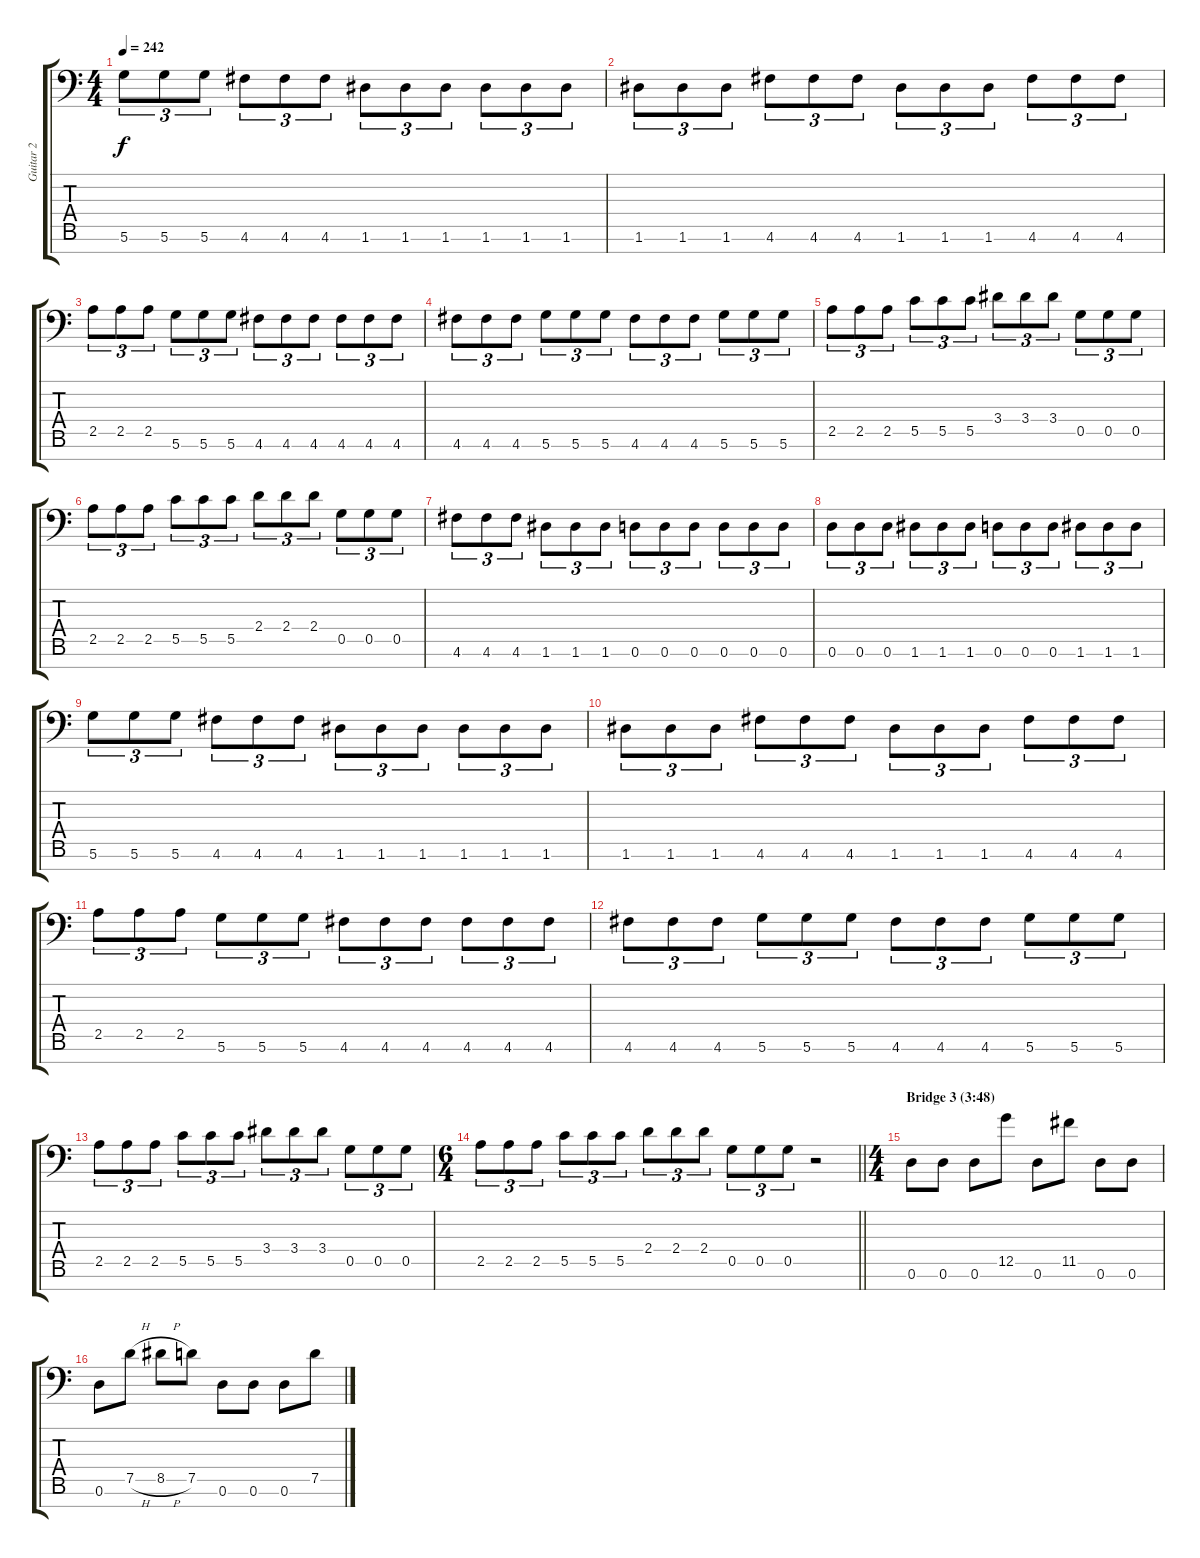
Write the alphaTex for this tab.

\track ("Guitar 2" "Guitar 2") {instrument distortionguitar}
\staff {score tabs}
\tuning (D4 A3 F3 C3 G2 D2 A1) {hide}
\ts (4 4)
\tempo 242
\clef f4
\ks c
5.6.8{tu (3 2) dy f} 5.6.8{tu (3 2)} 5.6.8{tu (3 2)} 4.6.8{tu (3 2)} 4.6.8{tu (3 2)} 4.6.8{tu (3 2)} 1.6.8{tu (3 2)} 1.6.8{tu (3 2)} 1.6.8{tu (3 2)} 1.6.8{tu (3 2)} 1.6.8{tu (3 2)} 1.6.8{tu (3 2)} |
1.6.8{tu (3 2)} 1.6.8{tu (3 2)} 1.6.8{tu (3 2)} 4.6.8{tu (3 2)} 4.6.8{tu (3 2)} 4.6.8{tu (3 2)} 1.6.8{tu (3 2)} 1.6.8{tu (3 2)} 1.6.8{tu (3 2)} 4.6.8{tu (3 2)} 4.6.8{tu (3 2)} 4.6.8{tu (3 2)} |
2.5.8{tu (3 2)} 2.5.8{tu (3 2)} 2.5.8{tu (3 2)} 5.6.8{tu (3 2)} 5.6.8{tu (3 2)} 5.6.8{tu (3 2)} 4.6.8{tu (3 2)} 4.6.8{tu (3 2)} 4.6.8{tu (3 2)} 4.6.8{tu (3 2)} 4.6.8{tu (3 2)} 4.6.8{tu (3 2)} |
4.6.8{tu (3 2)} 4.6.8{tu (3 2)} 4.6.8{tu (3 2)} 5.6.8{tu (3 2)} 5.6.8{tu (3 2)} 5.6.8{tu (3 2)} 4.6.8{tu (3 2)} 4.6.8{tu (3 2)} 4.6.8{tu (3 2)} 5.6.8{tu (3 2)} 5.6.8{tu (3 2)} 5.6.8{tu (3 2)} |
2.5.8{tu (3 2)} 2.5.8{tu (3 2)} 2.5.8{tu (3 2)} 5.5.8{tu (3 2)} 5.5.8{tu (3 2)} 5.5.8{tu (3 2)} 3.4.8{tu (3 2)} 3.4.8{tu (3 2)} 3.4.8{tu (3 2)} 0.5.8{tu (3 2)} 0.5.8{tu (3 2)} 0.5.8{tu (3 2)} |
2.5.8{tu (3 2)} 2.5.8{tu (3 2)} 2.5.8{tu (3 2)} 5.5.8{tu (3 2)} 5.5.8{tu (3 2)} 5.5.8{tu (3 2)} 2.4.8{tu (3 2)} 2.4.8{tu (3 2)} 2.4.8{tu (3 2)} 0.5.8{tu (3 2)} 0.5.8{tu (3 2)} 0.5.8{tu (3 2)} |
4.6.8{tu (3 2)} 4.6.8{tu (3 2)} 4.6.8{tu (3 2)} 1.6.8{tu (3 2)} 1.6.8{tu (3 2)} 1.6.8{tu (3 2)} 0.6.8{tu (3 2)} 0.6.8{tu (3 2)} 0.6.8{tu (3 2)} 0.6.8{tu (3 2)} 0.6.8{tu (3 2)} 0.6.8{tu (3 2)} |
0.6.8{tu (3 2)} 0.6.8{tu (3 2)} 0.6.8{tu (3 2)} 1.6.8{tu (3 2)} 1.6.8{tu (3 2)} 1.6.8{tu (3 2)} 0.6.8{tu (3 2)} 0.6.8{tu (3 2)} 0.6.8{tu (3 2)} 1.6.8{tu (3 2)} 1.6.8{tu (3 2)} 1.6.8{tu (3 2)} |
5.6.8{tu (3 2)} 5.6.8{tu (3 2)} 5.6.8{tu (3 2)} 4.6.8{tu (3 2)} 4.6.8{tu (3 2)} 4.6.8{tu (3 2)} 1.6.8{tu (3 2)} 1.6.8{tu (3 2)} 1.6.8{tu (3 2)} 1.6.8{tu (3 2)} 1.6.8{tu (3 2)} 1.6.8{tu (3 2)} |
1.6.8{tu (3 2)} 1.6.8{tu (3 2)} 1.6.8{tu (3 2)} 4.6.8{tu (3 2)} 4.6.8{tu (3 2)} 4.6.8{tu (3 2)} 1.6.8{tu (3 2)} 1.6.8{tu (3 2)} 1.6.8{tu (3 2)} 4.6.8{tu (3 2)} 4.6.8{tu (3 2)} 4.6.8{tu (3 2)} |
2.5.8{tu (3 2)} 2.5.8{tu (3 2)} 2.5.8{tu (3 2)} 5.6.8{tu (3 2)} 5.6.8{tu (3 2)} 5.6.8{tu (3 2)} 4.6.8{tu (3 2)} 4.6.8{tu (3 2)} 4.6.8{tu (3 2)} 4.6.8{tu (3 2)} 4.6.8{tu (3 2)} 4.6.8{tu (3 2)} |
4.6.8{tu (3 2)} 4.6.8{tu (3 2)} 4.6.8{tu (3 2)} 5.6.8{tu (3 2)} 5.6.8{tu (3 2)} 5.6.8{tu (3 2)} 4.6.8{tu (3 2)} 4.6.8{tu (3 2)} 4.6.8{tu (3 2)} 5.6.8{tu (3 2)} 5.6.8{tu (3 2)} 5.6.8{tu (3 2)} |
2.5.8{tu (3 2)} 2.5.8{tu (3 2)} 2.5.8{tu (3 2)} 5.5.8{tu (3 2)} 5.5.8{tu (3 2)} 5.5.8{tu (3 2)} 3.4.8{tu (3 2)} 3.4.8{tu (3 2)} 3.4.8{tu (3 2)} 0.5.8{tu (3 2)} 0.5.8{tu (3 2)} 0.5.8{tu (3 2)} |
\ts (6 4)
\barLineRight lightlight
2.5.8{tu (3 2)} 2.5.8{tu (3 2)} 2.5.8{tu (3 2)} 5.5.8{tu (3 2)} 5.5.8{tu (3 2)} 5.5.8{tu (3 2)} 2.4.8{tu (3 2)} 2.4.8{tu (3 2)} 2.4.8{tu (3 2)} 0.5.8{tu (3 2)} 0.5.8{tu (3 2)} 0.5.8{tu (3 2)} r.2 |
\ts (4 4)
\section ("" "Bridge 3 (3:48)")
0.6.8 0.6.8 0.6.8 12.5.8 0.6.8 11.5.8 0.6.8 0.6.8 |
0.6.8 7.5{h}.8 8.5{h}.8 7.5.8 0.6.8 0.6.8 0.6.8 7.5.8
